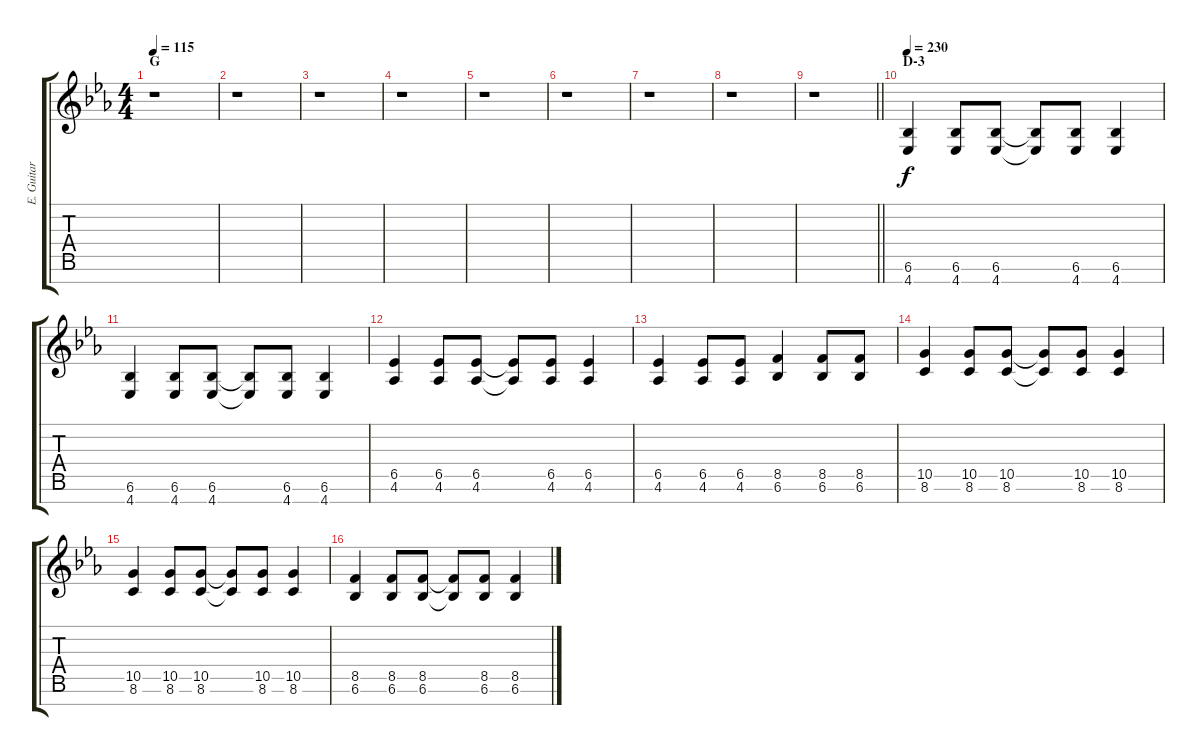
\track ("E. Guitar I" "E. Guitar ") {instrument overdrivenguitar}
\staff {score tabs}
\tuning (E4 B3 G3 D3 A2 E2 B1) {hide}
\ts (4 4)
\section ("" "G")
\tempo 115
\clef g2
\ks eb
r.1{dy f} |
r.1 |
r.1 |
r.1 |
r.1 |
r.1 |
r.1 |
r.1 |
\barLineRight lightlight
r.1 |
\section ("" "D-3")
\tempo 230
(6.6 4.7).4 (6.6 4.7).8 (6.6 4.7).8 (6.6{t} 4.7{t}).8 (6.6 4.7).8 (6.6 4.7).4 |
(6.6 4.7).4 (6.6 4.7).8 (6.6 4.7).8 (6.6{t} 4.7{t}).8 (6.6 4.7).8 (6.6 4.7).4 |
(6.5 4.6).4 (6.5 4.6).8 (6.5 4.6).8 (6.5{t} 4.6{t}).8 (6.5 4.6).8 (6.5 4.6).4 |
(6.5 4.6).4 (6.5 4.6).8 (6.5 4.6).8 (8.5 6.6).4 (8.5 6.6).8 (8.5 6.6).8 |
(10.5 8.6).4 (10.5 8.6).8 (10.5 8.6).8 (10.5{t} 8.6{t}).8 (10.5 8.6).8 (10.5 8.6).4 |
(10.5 8.6).4 (10.5 8.6).8 (10.5 8.6).8 (10.5{t} 8.6{t}).8 (10.5 8.6).8 (10.5 8.6).4 |
(8.5 6.6).4 (8.5 6.6).8 (8.5 6.6).8 (8.5{t} 6.6{t}).8 (8.5 6.6).8 (8.5 6.6).4
